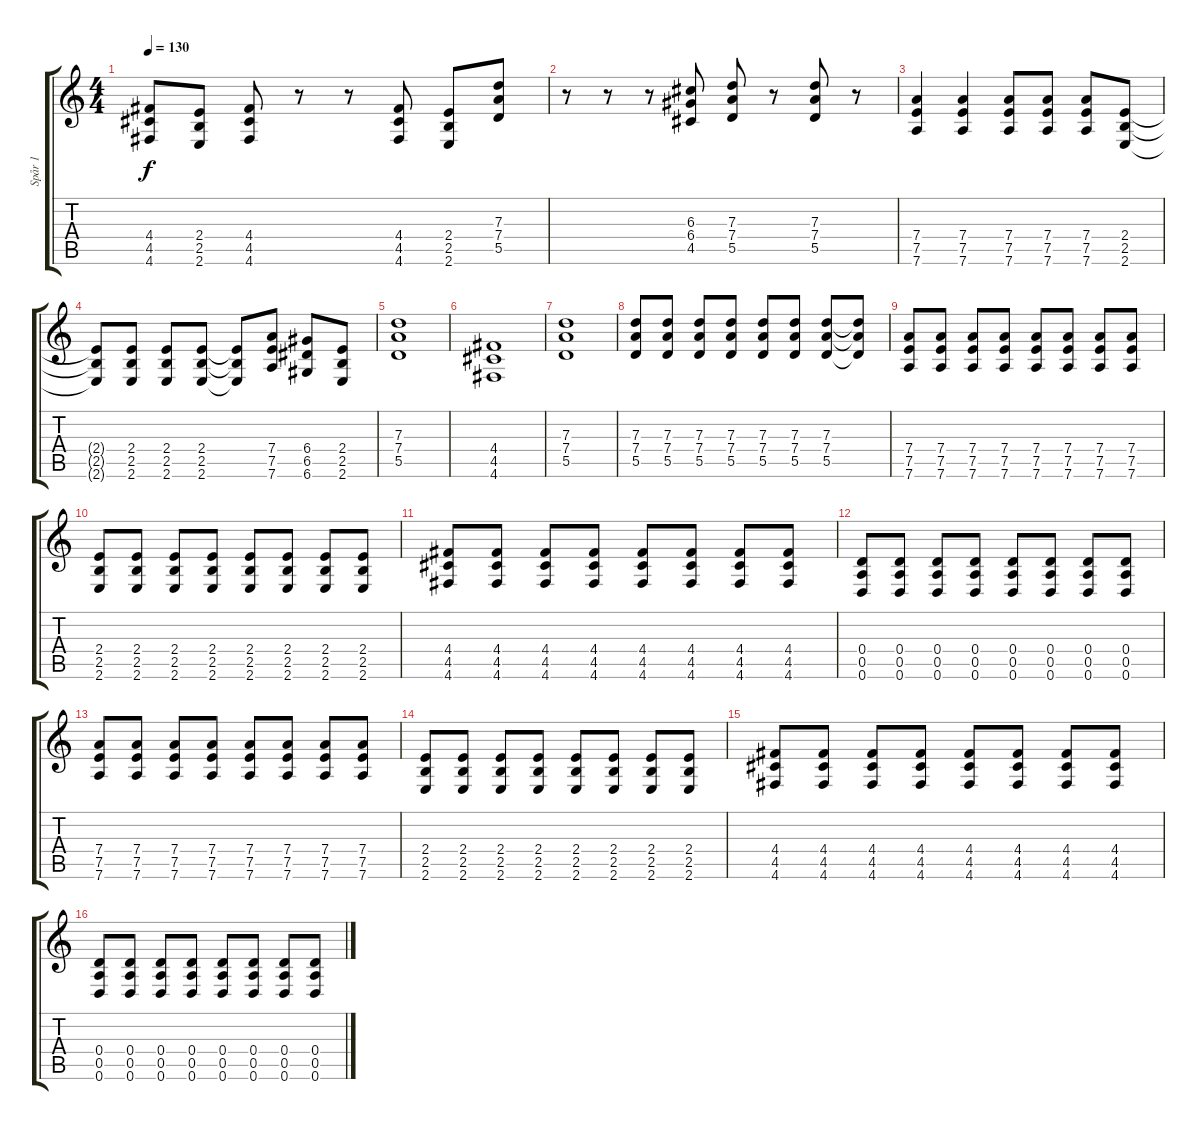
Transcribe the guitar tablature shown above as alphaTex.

\track ("Spår 1" "Spår 1") {instrument distortionguitar}
\staff {score tabs}
\tuning (E4 B3 G3 D3 A2 D2) {hide}
\ts (4 4)
\tempo 130
\clef g2
\ks c
(4.4 4.5 4.6).8{dy f} (2.4 2.5 2.6).8 (4.4 4.5 4.6).8 r.8 r.8 (4.4 4.5 4.6).8 (2.4 2.5 2.6).8 (7.3 7.4 5.5).8 |
r.8 r.8 r.8 (6.3 6.4 4.5).8 (7.3 7.4 5.5).8 r.8 (7.3 7.4 5.5).8 r.8 |
(7.4 7.5 7.6).4 (7.4 7.5 7.6).4 (7.4 7.5 7.6).8 (7.4 7.5 7.6).8 (7.4 7.5 7.6).8 (2.4 2.5 2.6).8 |
(2.4{t} 2.5{t} 2.6{t}).8 (2.4 2.5 2.6).8 (2.4 2.5 2.6).8 (2.4 2.5 2.6).8 (2.4{t} 2.5{t} 2.6{t}).8 (7.4 7.5 7.6).8 (6.4 6.5 6.6).8 (2.4 2.5 2.6).8 |
(7.3 7.4 5.5).1 |
(4.4 4.5 4.6).1 |
(7.3 7.4 5.5).1 |
(7.3 7.4 5.5).8 (7.3 7.4 5.5).8 (7.3 7.4 5.5).8 (7.3 7.4 5.5).8 (7.3 7.4 5.5).8 (7.3 7.4 5.5).8 (7.3 7.4 5.5).8 (7.3{t} 7.4{t} 5.5{t}).8 |
(7.4 7.5 7.6).8 (7.4 7.5 7.6).8 (7.4 7.5 7.6).8 (7.4 7.5 7.6).8 (7.4 7.5 7.6).8 (7.4 7.5 7.6).8 (7.4 7.5 7.6).8 (7.4 7.5 7.6).8 |
(2.4 2.5 2.6).8 (2.4 2.5 2.6).8 (2.4 2.5 2.6).8 (2.4 2.5 2.6).8 (2.4 2.5 2.6).8 (2.4 2.5 2.6).8 (2.4 2.5 2.6).8 (2.4 2.5 2.6).8 |
(4.4 4.5 4.6).8 (4.4 4.5 4.6).8 (4.4 4.5 4.6).8 (4.4 4.5 4.6).8 (4.4 4.5 4.6).8 (4.4 4.5 4.6).8 (4.4 4.5 4.6).8 (4.4 4.5 4.6).8 |
(0.4 0.5 0.6).8 (0.4 0.5 0.6).8 (0.4 0.5 0.6).8 (0.4 0.5 0.6).8 (0.4 0.5 0.6).8 (0.4 0.5 0.6).8 (0.4 0.5 0.6).8 (0.4 0.5 0.6).8 |
(7.4 7.5 7.6).8 (7.4 7.5 7.6).8 (7.4 7.5 7.6).8 (7.4 7.5 7.6).8 (7.4 7.5 7.6).8 (7.4 7.5 7.6).8 (7.4 7.5 7.6).8 (7.4 7.5 7.6).8 |
(2.4 2.5 2.6).8 (2.4 2.5 2.6).8 (2.4 2.5 2.6).8 (2.4 2.5 2.6).8 (2.4 2.5 2.6).8 (2.4 2.5 2.6).8 (2.4 2.5 2.6).8 (2.4 2.5 2.6).8 |
(4.4 4.5 4.6).8 (4.4 4.5 4.6).8 (4.4 4.5 4.6).8 (4.4 4.5 4.6).8 (4.4 4.5 4.6).8 (4.4 4.5 4.6).8 (4.4 4.5 4.6).8 (4.4 4.5 4.6).8 |
(0.4 0.5 0.6).8 (0.4 0.5 0.6).8 (0.4 0.5 0.6).8 (0.4 0.5 0.6).8 (0.4 0.5 0.6).8 (0.4 0.5 0.6).8 (0.4 0.5 0.6).8 (0.4 0.5 0.6).8
